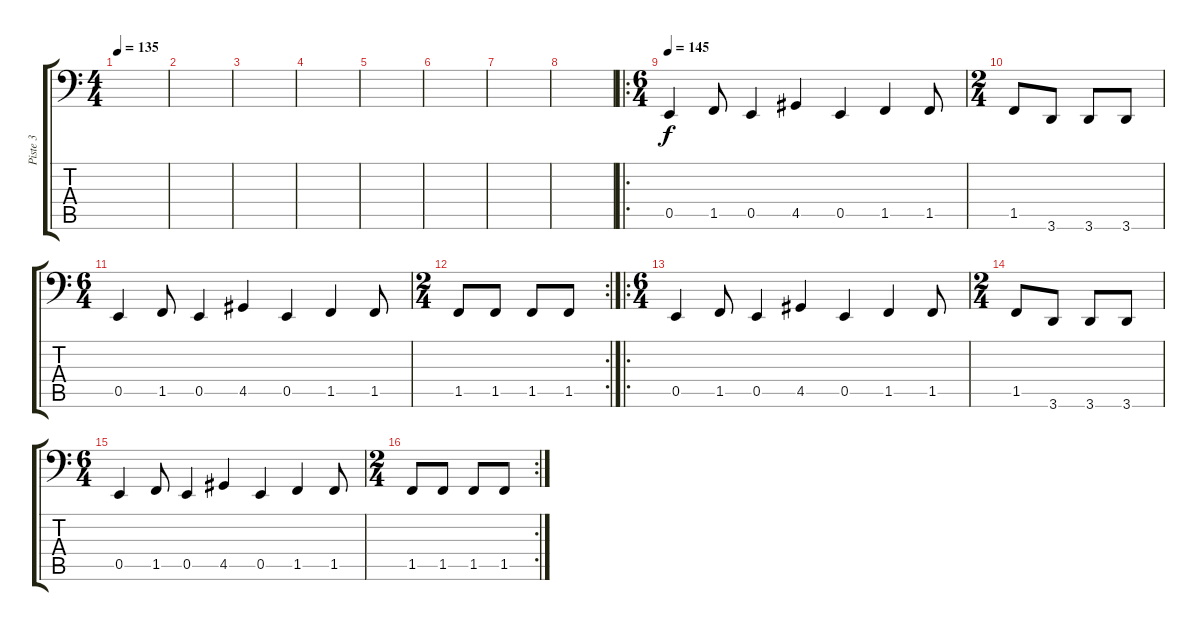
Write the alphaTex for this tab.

\track ("Piste 3" "Piste 3") {instrument electricbassfinger}
\staff {score tabs}
\tuning (C3 G2 D2 A1 E1 B0) {hide}
\ts (4 4)
\tempo 135
\clef f4
\ks c
|
|
|
|
|
|
|
|
\ro
\ts (6 4)
\tempo 145
0.5.4 1.5.8 0.5.4 4.5.4 0.5.4 1.5.4 1.5.8 |
\ts (2 4)
1.5.8 3.6.8 3.6.8 3.6.8 |
\ts (6 4)
0.5.4 1.5.8 0.5.4 4.5.4 0.5.4 1.5.4 1.5.8 |
\rc 2
\ts (2 4)
1.5.8 1.5.8 1.5.8 1.5.8 |
\ro
\ts (6 4)
0.5.4 1.5.8 0.5.4 4.5.4 0.5.4 1.5.4 1.5.8 |
\ts (2 4)
1.5.8 3.6.8 3.6.8 3.6.8 |
\ts (6 4)
0.5.4 1.5.8 0.5.4 4.5.4 0.5.4 1.5.4 1.5.8 |
\rc 2
\ts (2 4)
1.5.8 1.5.8 1.5.8 1.5.8
